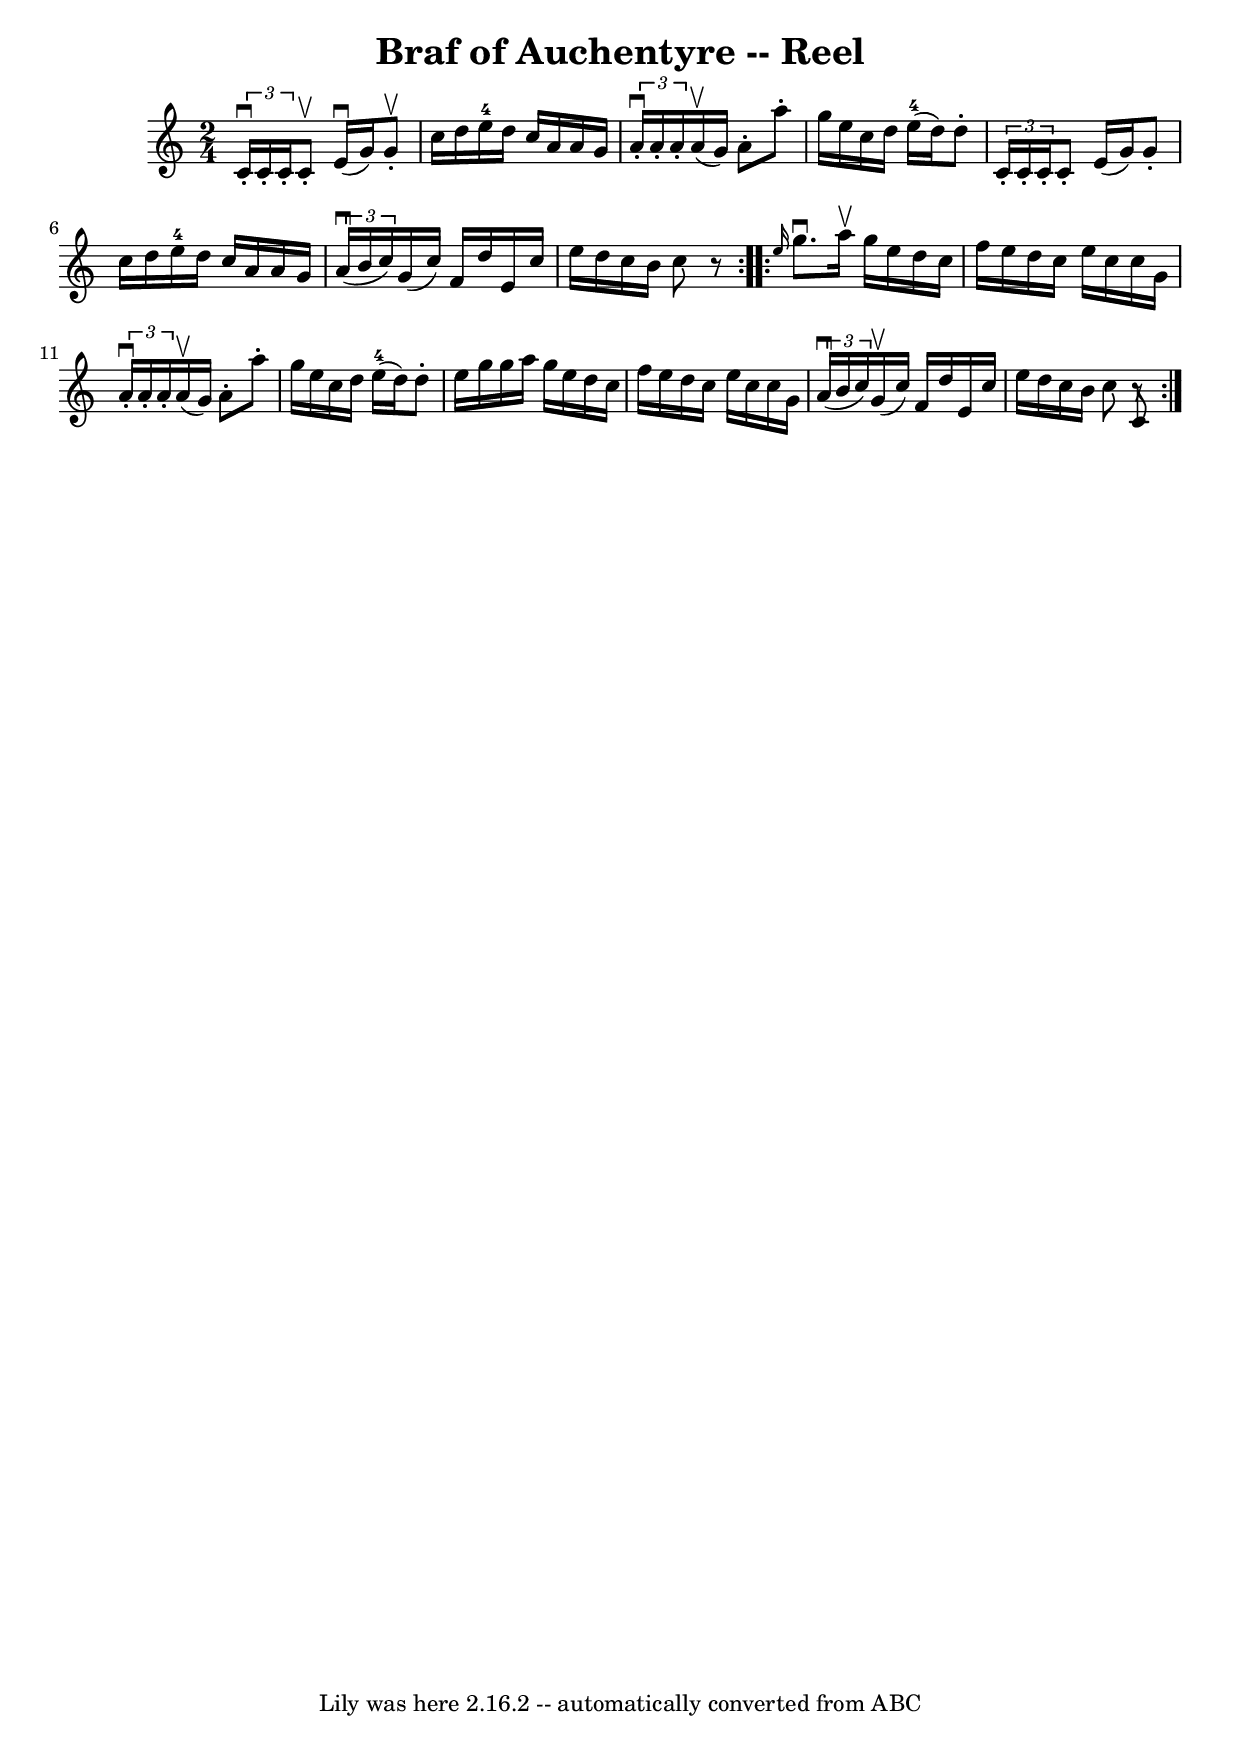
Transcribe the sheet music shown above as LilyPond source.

\version "2.16.2"
\include "Mammoth.ily"
\header {
  %% book = "Ryan's Mammoth Collection"
  crossRefNumber = "1"
  footnotes = "\\\\315"
  origin = "SCOTCH."
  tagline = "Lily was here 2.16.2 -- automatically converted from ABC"
  title = "Braf of Auchentyre -- Reel"

}
voicedefault =  {



  \repeat volta 2 {

    \time 2/4 
    \key c \major
    \times 2/3 { c'16^\downbow-. c'16-. c'16-.  	 } c'8^\upbow-. e'16^\downbow(g'16) g'8^\upbow-.     |
    c''16 d''16 e''16-4 d''16 c''16 a'16 a'16 g'16     |
    \times 2/3 { a'16^\downbow-. a'16-. a'16-.  	 } a'16^\upbow(g'16) a'8-. a''8-.     |
    g''16 e''16 c''16 d''16 e''16-4(d''16) d''8-.    |
    \times 2/3 { c'16-. c'16  		 -. c'16-.  	 } c'8-. e'16 (g'16) g'8-.     |
    c''16 d''16 e''16-4 d''16 c''16 a'16 a'16 g'16     |
    
    \times 2/3 { a'16^\downbow(b'16 c''16)  	 } g'16 (c''16) f'16 d''16 e'16 c''16      |
    e''16 d''16 c''16 b'16  
    c''8    r8   
  }     
  \repeat volta 2 {
    \grace { e''16   	 } g''8.^\downbow a''16^\upbow g''16 e''16 d''16 c''16      |
    f''16 e''16 d''16 c''16 e''16 c''16 c''16 g'16     |
    \times 2/3 { 
      a'16^\downbow-. a'16-. a'16-. } a'16^\upbow(g'16) a'8-. a''8-.     |
    g''16 e''16 c''16 d''16 e''16-4( d''16) d''8-.    |
    e''16 g''16 g''16 a''16 g''16 e''16 d''16 c''16     |
    f''16 e''16 d''16 c''16 e''16 c''16 c''16 g'16     |
    \times 2/3 { a'16^\downbow(b'16    		 c''16)  	 } g'16^\upbow(c''16) f'16 d''16 e'16 c''16       |
    e''16 d''16 c''16 b'16 c''8  << c'8    r8  >>   
  }   

}

\score{
  <<

    \context Staff="default"
    {
      \voicedefault 
      
    }

  >>
  \layout {
    
  }
  \midi {
  }

}
